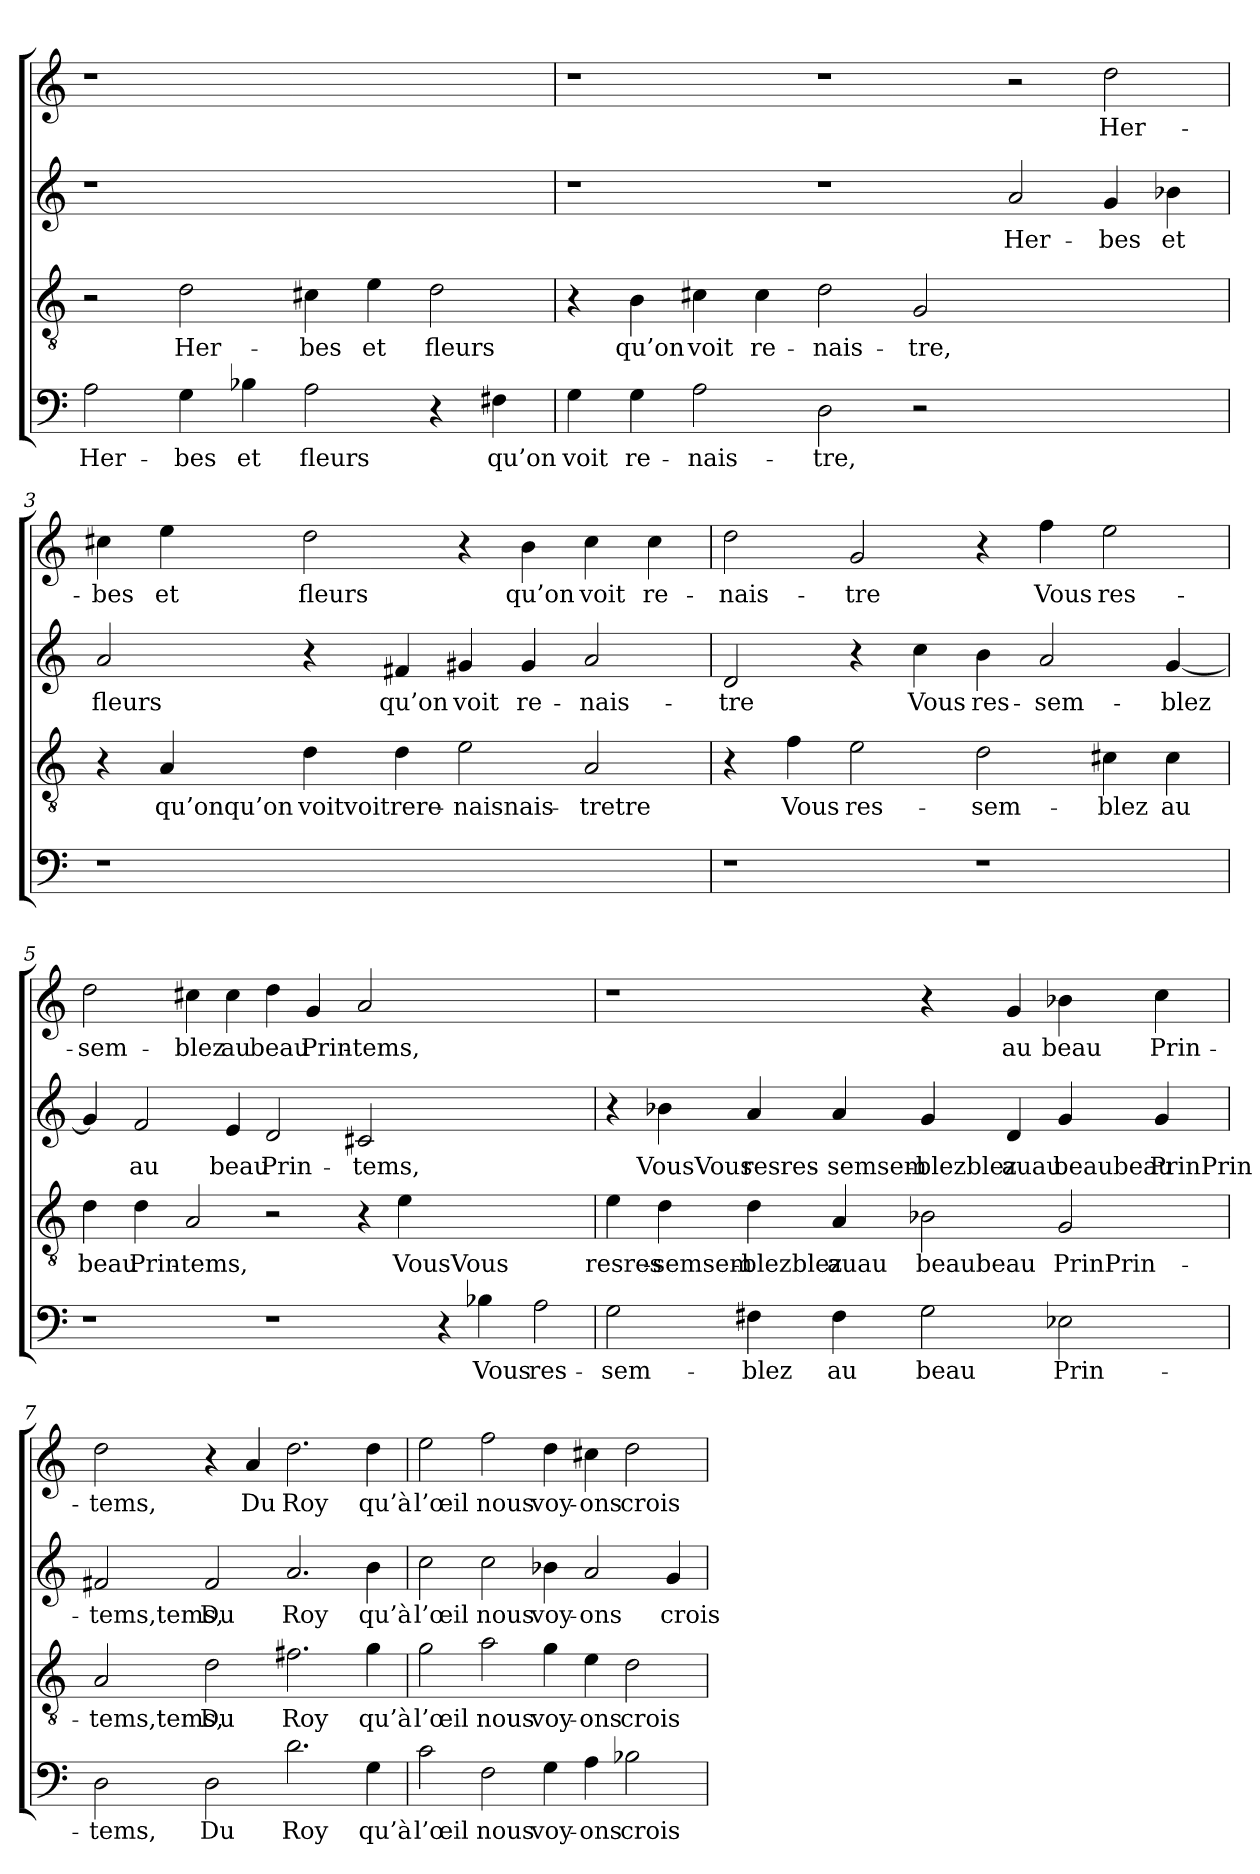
**kern	**text	**kern	**text	**kern	**text	**kern	**text
*part4	*part4	*part3	*part3	*part2	*part2	*part1	*part1
*staff4	*staff4	*staff3	*staff3	*staff2	*staff2	*staff1	*staff1
*clefF4	*	*clefGv2	*	*clefG2	*	*clefG2	*
*k[]	*	*k[]	*	*k[]	*	*k[]	*
=1	=1	=1	=1	=1	=1	=1	=1
2A	Her-	2r	.	1r	.	1r	.
4G	-bes	2d	Her-	.	.	.	.
4B-X	et	.	.	.	.	.	.
2A	fleurs	4c#X	-bes	1ryy	.	1ryy	.
.	.	4e	et	.	.	.	.
4r	.	2d	fleurs	.	.	.	.
4F#X	qu’on	.	.	.	.	.	.
=2	=2	=2	=2	=2	=2	=2	=2
4G	voit	4r	.	1r	.	1r	.
4G	re-	4B	qu’on	.	.	.	.
2A	-nais-	4c#X	voit	.	.	.	.
.	.	4c#	re-	.	.	.	.
2D	-tre,	2d	-nais-	1r	.	1r	.
2r	.	2G	-tre,	.	.	.	.
1ryy	.	1ryy	.	2a	Her-	2r	.
.	.	.	.	4g	-bes	2dd	Her-
.	.	.	.	4b-X	et	.	.
=3	=3	=3	=3	=3	=3	=3	=3
1r	.	4r	.	2a	fleurs	4cc#X	-bes
.	.	4A	qu’onqu’on	.	.	4ee	et
.	.	4d	voitvoit	4r	.	2dd	fleurs
.	.	4d	rere-	4f#X	qu’on	.	.
1ryy	.	2e	-naisnais-	4g#X	voit	4r	.
.	.	.	.	4g#	re-	4b	qu’on
.	.	2A	-tretre	2a	-nais-	4cc#	voit
.	.	.	.	.	.	4cc#	re-
!!LO:LB:g=z
=4	=4	=4	=4	=4	=4	=4	=4
1r	.	4r	.	2d	-tre	2dd	-nais-
.	.	4f	Vous	.	.	.	.
.	.	2e	res-	4r	.	2g	-tre
.	.	.	.	4cc	Vous	.	.
1r	.	2d	-sem-	4b	res-	4r	.
.	.	.	.	2a	-sem-	4ff	Vous
.	.	4c#X	-blez	.	.	2ee	res-
.	.	4c#	au	[4g	-blez	.	.
=5	=5	=5	=5	=5	=5	=5	=5
1r	.	4d	beau	4g]	.	2dd	-sem-
.	.	4d	Prin-	2f	au	.	.
.	.	2A	-tems,	.	.	4cc#X	-blez
.	.	.	.	4e	beau	4cc#	au
1r	.	2r	.	2d	Prin-	4dd	beau
.	.	.	.	.	.	4g	Prin-
.	.	4r	.	2c#X	-tems,	2a	-tems,
.	.	4e	VousVous	.	.	.	.
4r	.	1ryy	.	1ryy	.	1ryy	.
4B-X	Vous	.	.	.	.	.	.
2A	res-	.	.	.	.	.	.
=6	=6	=6	=6	=6	=6	=6	=6
2G	-sem-	4e	resres-	4r	.	1r	.
.	.	4d	-semsem-	4b-X	VousVous	.	.
4F#X	-blez	4d	-blezblez	4a	resres-	.	.
4F#	au	4A	auau	4a	-semsem-	.	.
2G	beau	2B-X	beaubeau	4g	-blezblez	4r	.
.	.	.	.	4d	auau	4g	au
2E-X	Prin-	2G	PrinPrin-	4g	beaubeau	4b-X	beau
.	.	.	.	4g	PrinPrin-	4cc	Prin-
=7	=7	=7	=7	=7	=7	=7	=7
2D	-tems,	2A	-tems,tems,	2f#X	-tems,tems,	2dd	-tems,
2D	Du	2d	Du	2f#	Du	4r	.
.	.	.	.	.	.	4a	Du
2.d	Roy	2.f#X	Roy	2.a	Roy	2.dd	Roy
4G	qu’à	4g	qu’à	4b	qu’à	4dd	qu’à
!!LO:LB:g=z
=8	=8	=8	=8	=8	=8	=8	=8
2c	l’œil	2g	l’œil	2cc	l’œil	2ee	l’œil
2F	nous	2a	nous	2cc	nous	2ff	nous
4G	voy-	4g	voy-	4b-X	voy-	4dd	voy-
4A	-ons	4e	-ons	2a	-ons	4cc#X	-ons
2B-X	crois-	2d	crois-	.	.	2dd	crois-
.	.	.	.	4g	crois-	.	.
=	=	=	=	=	=	=	=
*-	*-	*-	*-	*-	*-	*-	*-
